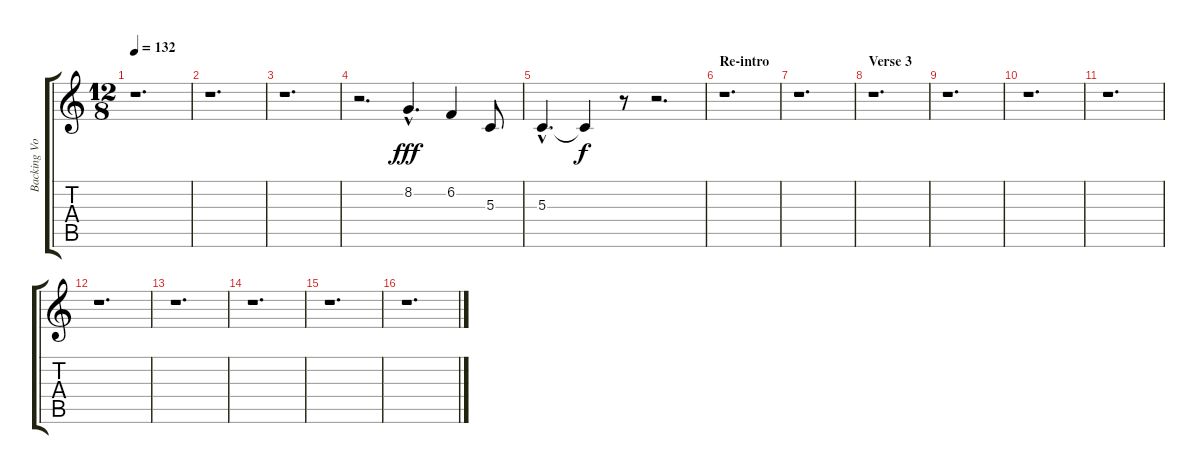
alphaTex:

\track ("Backing Vocals" "Backing Vo") {instrument tenorsax}
\staff {score tabs}
\tuning (E4 B3 G3 D3 A2 E2) {hide}
\ts (12 8)
\tempo 132
\clef g2
\ks c
r.1{d dy f} |
r.1{d} |
r.1{d} |
r.2{d} 8.2{hac}.4{d dy fff} 6.2.4 5.3.8 |
5.3{hac}.4{d} 5.3{t}.4{dy f} r.8 r.2{d} |
\section ("" "Re-intro")
r.1{d} |
r.1{d} |
\section ("" "Verse 3")
r.1{d} |
r.1{d} |
r.1{d} |
r.1{d} |
r.1{d} |
r.1{d} |
r.1{d} |
r.1{d} |
r.1{d}
